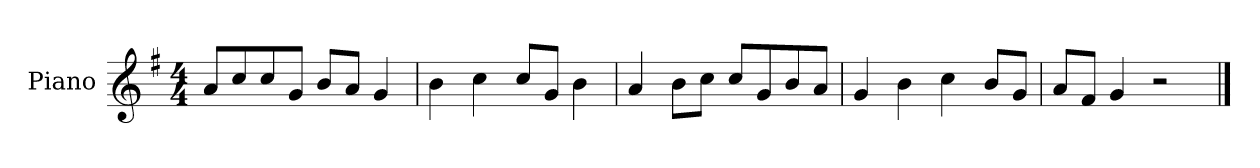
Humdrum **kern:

**kern
*part1
*staff1
*I"Piano
*I'P-no
*clefG2
*k[f#]
*M4/4
*MM90
=1
8a/L
8cc/
8cc/
8g/J
8b/L
8a/J
4g/
=2
4b\
4cc\
8cc/L
8g/J
4b\
=3
4a/
8b\L
8cc\J
8cc/L
8g/
8b/
8a/J
=4
4g/
4b\
4cc\
8b/L
8g/J
=5
8a/L
8f#/J
4g/
2r
==
*-
